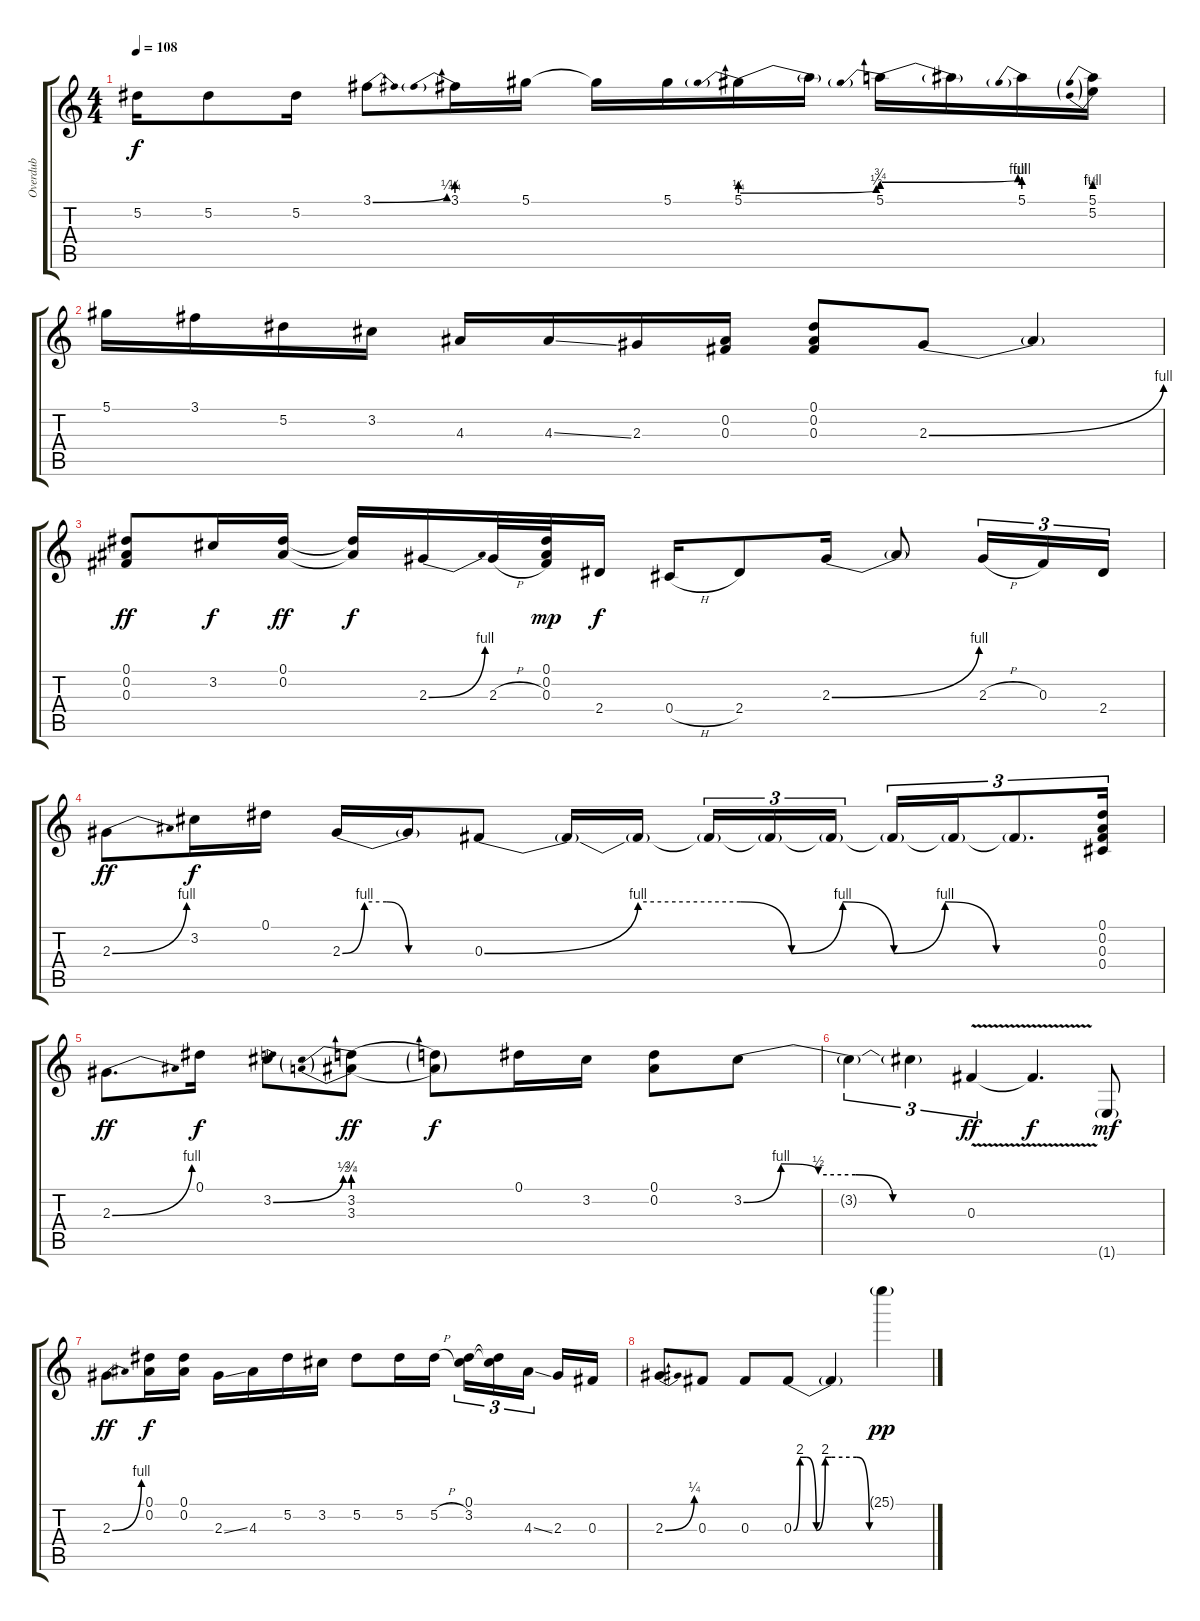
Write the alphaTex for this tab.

\track ("Overdub" "Overdub") {instrument fretlessbass}
\staff {score tabs}
\tuning (Eb4 Bb3 Gb3 Db3 Ab2 Eb2) {hide}
\ts (4 4)
\tempo 108
\clef g2
\ks c
5.2.16{dy f} 5.2.8 5.2.16 3.1{be (bend 0 0 60 1)}.8 3.1{be (prebend 0 1 60 1)}.16 5.1.16 5.1{t}.16 5.1.16 5.1{be (prebendbend 0 1 60 2)}.16 5.1{t}.16 5.1{be (prebendbend 0 3 60 4)}.16 5.1{t}.16 5.1{be (prebend 0 4 60 4)}.16 (5.1{be (prebend 0 4 60 4)} 5.2{be (prebend 0 2 60 2)}).16 |
5.1.16 3.1.16 5.2.16 3.2.16 4.3.16 4.3{ss}.16 2.3.16 (0.2 0.3).16 (0.1 0.2 0.3).8 2.3{be (bend 0 0 60 4)}.8 2.3{t}.4 |
(0.1 0.2 0.3).8{dy ff} 3.2.16{dy f} (0.1 0.2).16{dy ff} (0.1{t} 0.2{t}).16{dy f} 2.3{be (bend 0 0 60 4)}.16 2.3{h}.32 (0.1 0.2 0.3).32{dy mp} 2.4.16{dy f} 0.4{h}.16 2.4.8 2.3{be (bend 0 0 60 4)}.16 2.3{t}.8 2.3{h}.16{tu (3 2)} 0.3.16{tu (3 2)} 2.4.16{tu (3 2)} |
2.3{be (bend 0 0 60 4)}.8{dy ff} 3.2.16{dy f} 0.1.16 2.3{be (custom 0 0 10 4 20 4 30 0 60 0)}.16 2.3{t}.16 0.3{be (custom 0 0 15 4 25 4 30 0 35 4 40 0 45 4 50 0 60 0)}.8 0.3{t}.16 0.3{t}.16 0.3{t}.16{tu (3 2)} 0.3{t}.16{tu (3 2)} 0.3{t}.16{tu (3 2)} 0.3{t}.16{tu (3 2)} 0.3{t}.16{tu (3 2)} 0.3{t}.8{d tu (3 2)} (0.1 0.2 0.3 0.4).16{tu (3 2)} |
2.3{be (bend 0 0 60 4)}.8{d dy ff} 0.1.16{dy f} 3.2{be (bend 0 0 60 2)}.8 (3.2{be (prebend 0 3 60 3)} 3.3{be (prebend 0 2 60 2)}).8{dy ff} (3.2{t} 3.3{t}).8{dy f} 0.1.16 3.2.16 (0.1 0.2).8 3.2{be (custom 0 0 10 4 20 2 30 2 40 0 60 0)}.8 |
3.2{t}.4{tu (3 2)} 3.2{t}.4{tu (3 2)} 0.3{v}.4{tu (3 2) dy ff} 0.3{t}.4{d dy f} 1.6{g}.8{dy mf} |
2.3{be (bend 0 0 60 4)}.8{dy ff} (0.1 0.2).16{dy f} (0.1 0.2).16 2.3{ss}.16 4.3.16 5.2.16 3.2.16 5.2.8 5.2.16 5.2{h}.16 (0.1 3.2).16{tu (3 2)} (0.1{t} 3.2{t}).16{tu (3 2)} 4.3{ss}.16{tu (3 2)} 2.3.16 0.3.16 |
2.3{be (bend 0 0 60 1)}.8 0.3.8 0.3.8 0.3{be (custom 0 0 5 8 10 8 18 0 25 8 30 8 50 8 60 0)}.8 0.3{t}.4 25.1{g}.4{dy pp}
